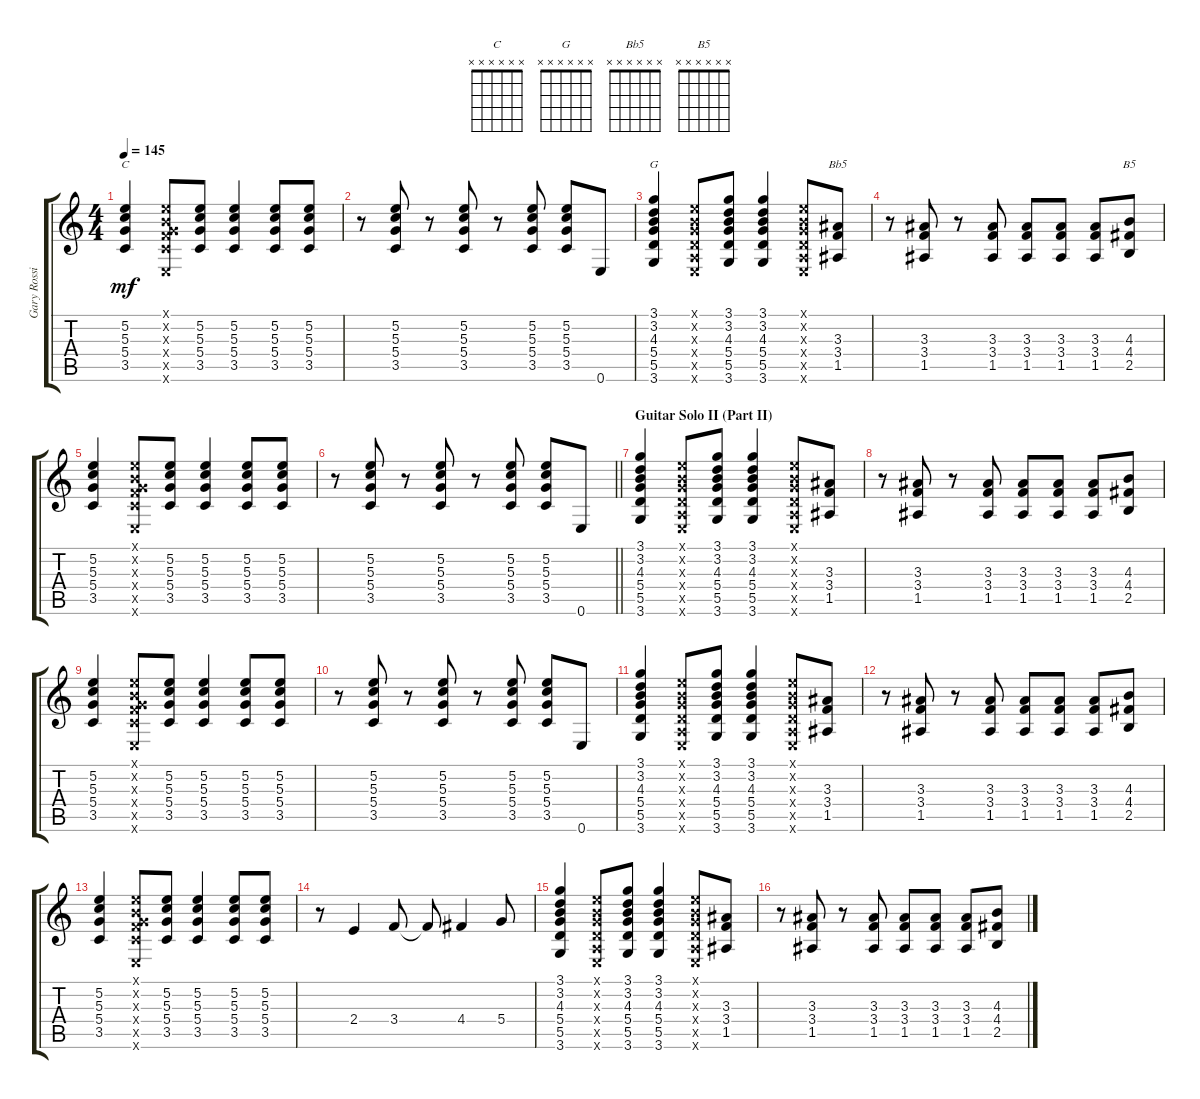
\track ("Gary Rossington" "Gary Rossi") {instrument overdrivenguitar}
\staff {score tabs}
\tuning (E4 B3 G3 D3 A2 E2) {hide}
\chord ("C" x x x x x x)
\chord ("G" x x x x x x)
\chord ("Bb5" x x x x x x)
\chord ("B5" x x x x x x)
\ts (4 4)
\tempo 145
\clef g2
\ks c
(5.2 5.3 5.4 3.5).4{ch "C" dy mf} (0.1{x} 0.2{x} 0.3{x} 3.4{x} 3.5{x} 0.6{x}).8 (5.2 5.3 5.4 3.5).8 (5.2 5.3 5.4 3.5).4 (5.2 5.3 5.4 3.5).8 (5.2 5.3 5.4 3.5).8 |
r.8 (5.2 5.3 5.4 3.5).8 r.8 (5.2 5.3 5.4 3.5).8 r.8 (5.2 5.3 5.4 3.5).8 (5.2 5.3 5.4 3.5).8 0.6.8 |
(3.1 3.2 4.3 5.4 5.5 3.6).4{ch "G"} (0.1{x} 0.2{x} 0.3{x} 0.4{x} 0.5{x} 0.6{x}).8 (3.1 3.2 4.3 5.4 5.5 3.6).8 (3.1 3.2 4.3 5.4 5.5 3.6).4 (0.1{x} 0.2{x} 0.3{x} 0.4{x} 0.5{x} 0.6{x}).8 (3.3 3.4 1.5).8{ch "Bb5"} |
r.8 (3.3 3.4 1.5).8 r.8 (3.3 3.4 1.5).8 (3.3 3.4 1.5).8 (3.3 3.4 1.5).8 (3.3 3.4 1.5).8 (4.3 4.4 2.5).8{ch "B5"} |
(5.2 5.3 5.4 3.5).4 (0.1{x} 0.2{x} 0.3{x} 3.4{x} 3.5{x} 0.6{x}).8 (5.2 5.3 5.4 3.5).8 (5.2 5.3 5.4 3.5).4 (5.2 5.3 5.4 3.5).8 (5.2 5.3 5.4 3.5).8 |
\barLineRight lightlight
r.8 (5.2 5.3 5.4 3.5).8 r.8 (5.2 5.3 5.4 3.5).8 r.8 (5.2 5.3 5.4 3.5).8 (5.2 5.3 5.4 3.5).8 0.6.8 |
\section ("" "Guitar Solo II (Part II)")
(3.1 3.2 4.3 5.4 5.5 3.6).4 (0.1{x} 0.2{x} 0.3{x} 0.4{x} 0.5{x} 0.6{x}).8 (3.1 3.2 4.3 5.4 5.5 3.6).8 (3.1 3.2 4.3 5.4 5.5 3.6).4 (0.1{x} 0.2{x} 0.3{x} 0.4{x} 0.5{x} 0.6{x}).8 (3.3 3.4 1.5).8 |
r.8 (3.3 3.4 1.5).8 r.8 (3.3 3.4 1.5).8 (3.3 3.4 1.5).8 (3.3 3.4 1.5).8 (3.3 3.4 1.5).8 (4.3 4.4 2.5).8 |
(5.2 5.3 5.4 3.5).4 (0.1{x} 0.2{x} 0.3{x} 3.4{x} 3.5{x} 0.6{x}).8 (5.2 5.3 5.4 3.5).8 (5.2 5.3 5.4 3.5).4 (5.2 5.3 5.4 3.5).8 (5.2 5.3 5.4 3.5).8 |
r.8 (5.2 5.3 5.4 3.5).8 r.8 (5.2 5.3 5.4 3.5).8 r.8 (5.2 5.3 5.4 3.5).8 (5.2 5.3 5.4 3.5).8 0.6.8 |
(3.1 3.2 4.3 5.4 5.5 3.6).4 (0.1{x} 0.2{x} 0.3{x} 0.4{x} 0.5{x} 0.6{x}).8 (3.1 3.2 4.3 5.4 5.5 3.6).8 (3.1 3.2 4.3 5.4 5.5 3.6).4 (0.1{x} 0.2{x} 0.3{x} 0.4{x} 0.5{x} 0.6{x}).8 (3.3 3.4 1.5).8 |
r.8 (3.3 3.4 1.5).8 r.8 (3.3 3.4 1.5).8 (3.3 3.4 1.5).8 (3.3 3.4 1.5).8 (3.3 3.4 1.5).8 (4.3 4.4 2.5).8 |
(5.2 5.3 5.4 3.5).4 (0.1{x} 0.2{x} 0.3{x} 3.4{x} 3.5{x} 0.6{x}).8 (5.2 5.3 5.4 3.5).8 (5.2 5.3 5.4 3.5).4 (5.2 5.3 5.4 3.5).8 (5.2 5.3 5.4 3.5).8 |
r.8 2.4.4 3.4.8 3.4{t}.8 4.4.4 5.4.8 |
(3.1 3.2 4.3 5.4 5.5 3.6).4 (0.1{x} 0.2{x} 0.3{x} 0.4{x} 0.5{x} 0.6{x}).8 (3.1 3.2 4.3 5.4 5.5 3.6).8 (3.1 3.2 4.3 5.4 5.5 3.6).4 (0.1{x} 0.2{x} 0.3{x} 0.4{x} 0.5{x} 0.6{x}).8 (3.3 3.4 1.5).8 |
r.8 (3.3 3.4 1.5).8 r.8 (3.3 3.4 1.5).8 (3.3 3.4 1.5).8 (3.3 3.4 1.5).8 (3.3 3.4 1.5).8 (4.3 4.4 2.5).8
